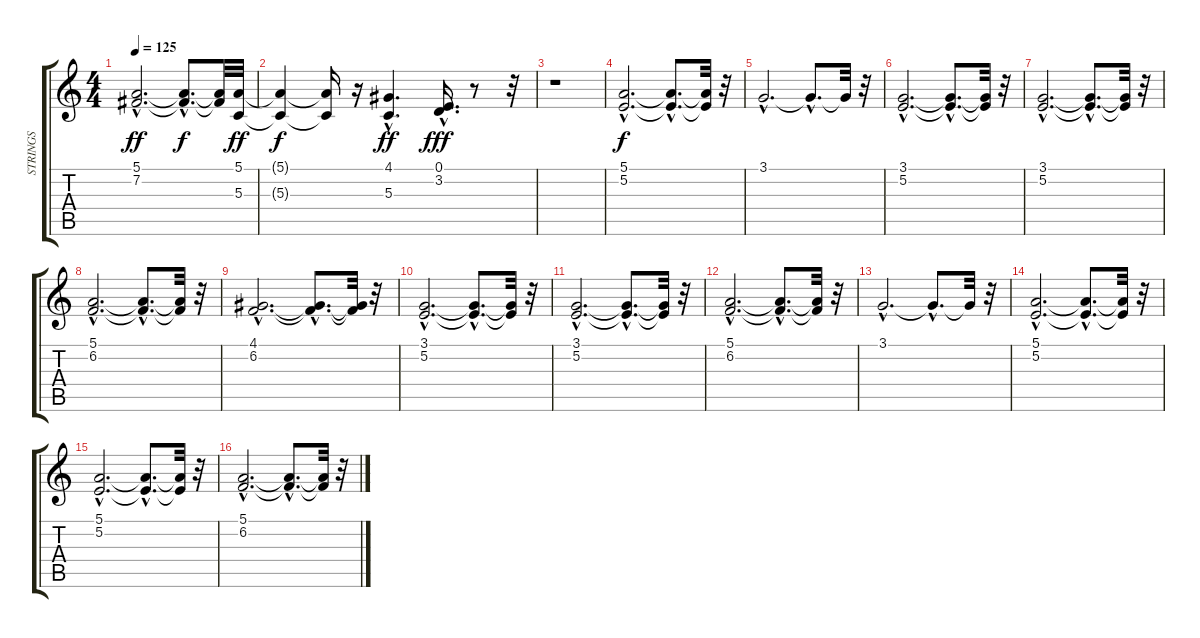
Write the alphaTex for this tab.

\track ("STRINGS" "STRINGS") {instrument stringensemble2}
\staff {score tabs}
\tuning (E4 B3 G3 D3 A2 E2) {hide}
\ts (4 4)
\tempo 125
\clef g2
\ks c
(5.1{hac} 7.2{hac}).2{d dy ff} (5.1{hac t} 7.2{hac t}).8{d dy f} (5.1{t} 7.2{t}).32 (5.1 5.3).32{dy ff} |
(5.1{t} 5.3{t}).4{dy f} (5.1{t} 5.3{t}).16 r.16 (4.1{hac} 5.3{hac}).4{d dy ff} (0.1{hac} 3.2{hac}).16{d dy fff} r.8 r.32 |
r.1 |
(5.1{hac} 5.2{hac}).2{d dy f} (5.1{hac t} 5.2{hac t}).8{d} (5.1{t} 5.2{t}).32 r.32 |
3.1{hac}.2{d} 3.1{hac t}.8{d} 3.1{t}.32 r.32 |
(3.1{hac} 5.2{hac}).2{d} (3.1{hac t} 5.2{hac t}).8{d} (3.1{t} 5.2{t}).32 r.32 |
(3.1{hac} 5.2{hac}).2{d} (3.1{hac t} 5.2{hac t}).8{d} (3.1{t} 5.2{t}).32 r.32 |
(5.1{hac} 6.2{hac}).2{d} (5.1{hac t} 6.2{hac t}).8{d} (5.1{t} 6.2{t}).32 r.32 |
(4.1{hac} 6.2{hac}).2{d} (4.1{hac t} 6.2{hac t}).8{d} (4.1{t} 6.2{t}).32 r.32 |
(3.1{hac} 5.2{hac}).2{d} (3.1{hac t} 5.2{hac t}).8{d} (3.1{t} 5.2{t}).32 r.32 |
(3.1{hac} 5.2{hac}).2{d} (3.1{hac t} 5.2{hac t}).8{d} (3.1{t} 5.2{t}).32 r.32 |
(5.1{hac} 6.2{hac}).2{d} (5.1{hac t} 6.2{hac t}).8{d} (5.1{t} 6.2{t}).32 r.32 |
3.1{hac}.2{d} 3.1{hac t}.8{d} 3.1{t}.32 r.32 |
(5.1{hac} 5.2{hac}).2{d} (5.1{hac t} 5.2{hac t}).8{d} (5.1{t} 5.2{t}).32 r.32 |
(5.1{hac} 5.2{hac}).2{d} (5.1{hac t} 5.2{hac t}).8{d} (5.1{t} 5.2{t}).32 r.32 |
(5.1{hac} 6.2{hac}).2{d} (5.1{hac t} 6.2{hac t}).8{d} (5.1{t} 6.2{t}).32 r.32
